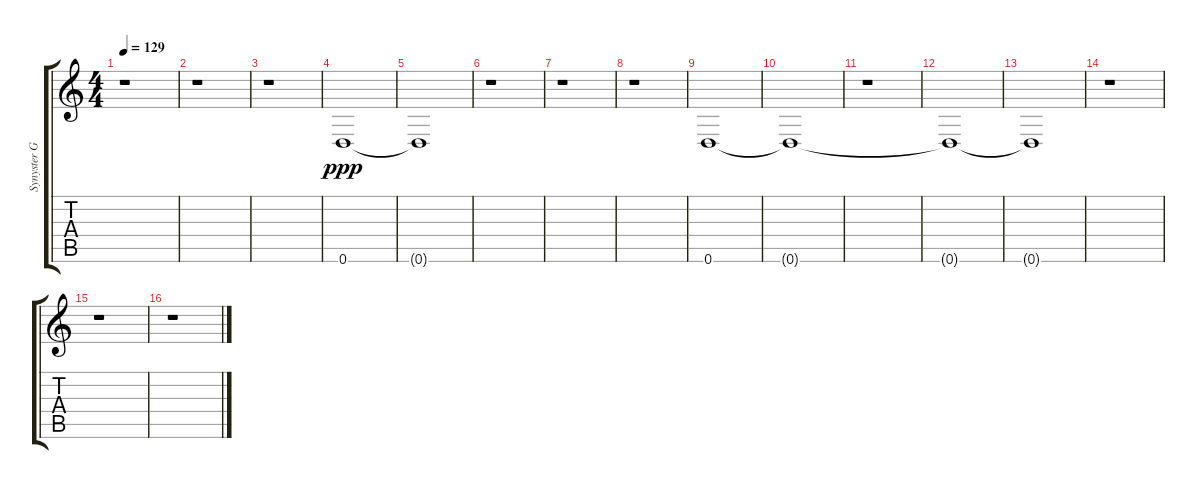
\track ("Synyster Gates (Lead Guitar 2)" "Synyster G") {instrument distortionguitar}
\staff {score tabs}
\tuning (E4 B3 G3 D3 A2 D2) {hide}
\ts (4 4)
\tempo 129
\clef g2
\ks c
r.1{dy ppp} |
r.1 |
r.1 |
0.6.1 |
0.6{t}.1 |
r.1 |
r.1 |
r.1 |
0.6.1 |
0.6{t}.1 |
r.1 |
0.6{t}.1 |
0.6{t}.1 |
r.1 |
r.1 |
r.1
